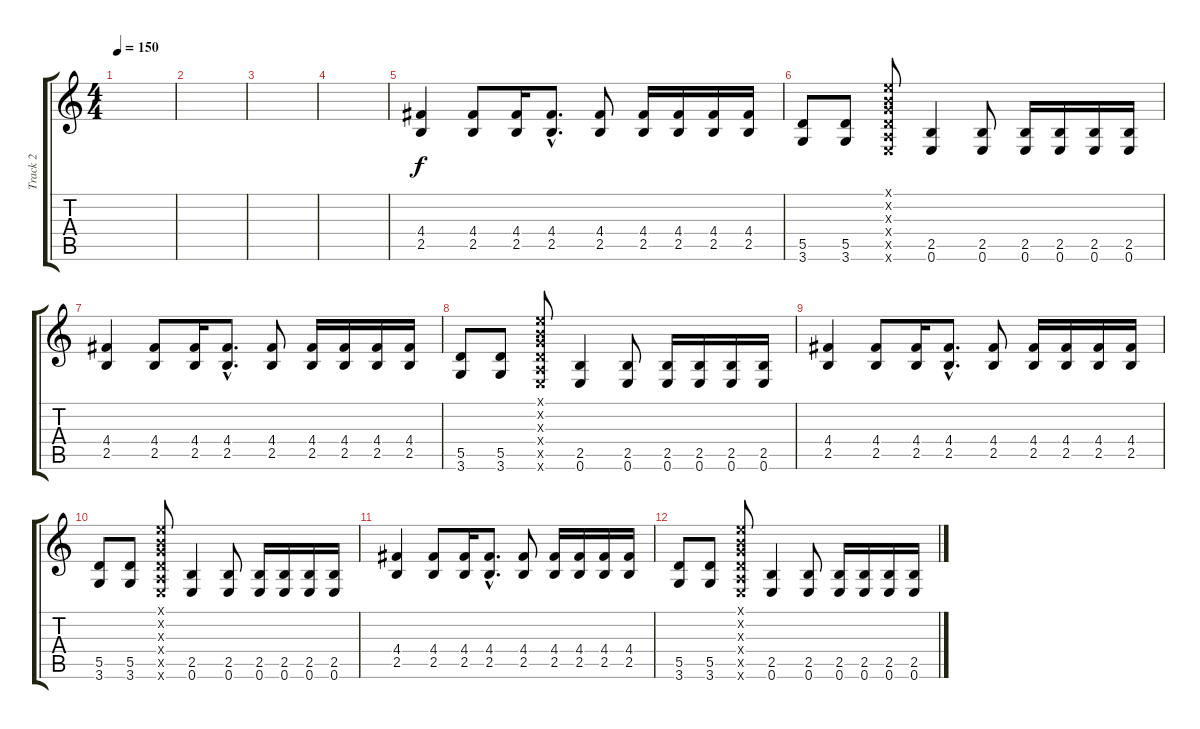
\track ("Track 2" "Track 2") {instrument overdrivenguitar}
\staff {score tabs}
\tuning (E4 B3 G3 D3 A2 E2) {hide}
\ts (4 4)
\tempo 150
\clef g2
\ks c
|
|
|
|
(4.4 2.5).4 (4.4 2.5).8 (4.4 2.5).16 (4.4{hac} 2.5{hac}).8{d} (4.4 2.5).8 (4.4 2.5).16 (4.4 2.5).16 (4.4 2.5).16 (4.4 2.5).16 |
(5.5 3.6).8 (5.5 3.6).8 (0.1{x} 0.2{x} 0.3{x} 0.4{x} 0.5{x} 0.6{x}).8 (2.5 0.6).4 (2.5 0.6).8 (2.5 0.6).16 (2.5 0.6).16 (2.5 0.6).16 (2.5 0.6).16 |
(4.4 2.5).4 (4.4 2.5).8 (4.4 2.5).16 (4.4{hac} 2.5{hac}).8{d} (4.4 2.5).8 (4.4 2.5).16 (4.4 2.5).16 (4.4 2.5).16 (4.4 2.5).16 |
(5.5 3.6).8 (5.5 3.6).8 (0.1{x} 0.2{x} 0.3{x} 0.4{x} 0.5{x} 0.6{x}).8 (2.5 0.6).4 (2.5 0.6).8 (2.5 0.6).16 (2.5 0.6).16 (2.5 0.6).16 (2.5 0.6).16 |
(4.4 2.5).4 (4.4 2.5).8 (4.4 2.5).16 (4.4{hac} 2.5{hac}).8{d} (4.4 2.5).8 (4.4 2.5).16 (4.4 2.5).16 (4.4 2.5).16 (4.4 2.5).16 |
(5.5 3.6).8 (5.5 3.6).8 (0.1{x} 0.2{x} 0.3{x} 0.4{x} 0.5{x} 0.6{x}).8 (2.5 0.6).4 (2.5 0.6).8 (2.5 0.6).16 (2.5 0.6).16 (2.5 0.6).16 (2.5 0.6).16 |
(4.4 2.5).4 (4.4 2.5).8 (4.4 2.5).16 (4.4{hac} 2.5{hac}).8{d} (4.4 2.5).8 (4.4 2.5).16 (4.4 2.5).16 (4.4 2.5).16 (4.4 2.5).16 |
(5.5 3.6).8 (5.5 3.6).8 (0.1{x} 0.2{x} 0.3{x} 0.4{x} 0.5{x} 0.6{x}).8 (2.5 0.6).4 (2.5 0.6).8 (2.5 0.6).16 (2.5 0.6).16 (2.5 0.6).16 (2.5 0.6).16
